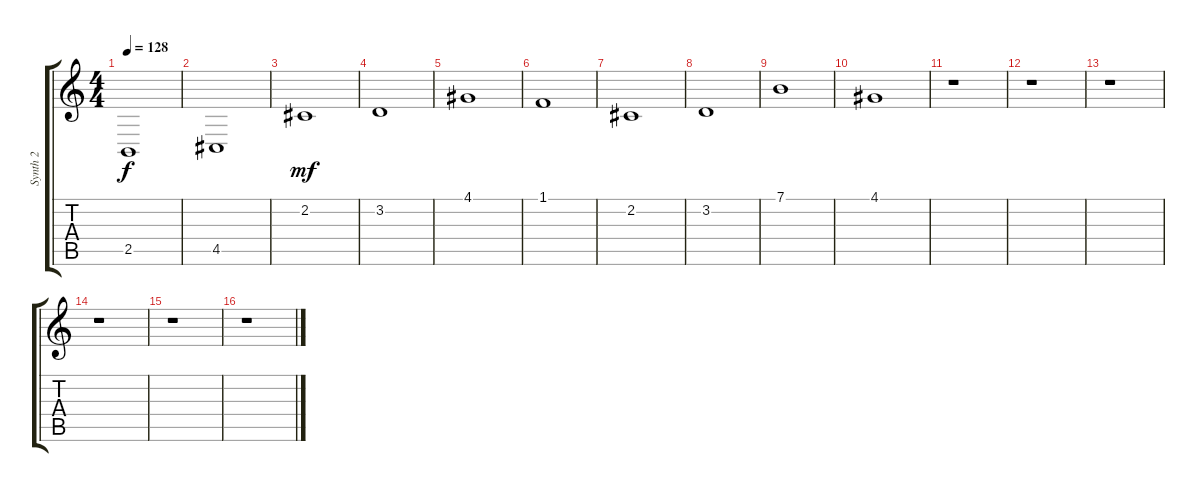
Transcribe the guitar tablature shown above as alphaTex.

\track ("Synth 2" "Synth 2") {instrument drawbarorgan}
\staff {score tabs}
\tuning (E4 B3 G3 D3 A2 E2) {hide}
\ts (4 4)
\tempo 128
\clef g2
\ks c
2.5.1{dy f} |
4.5.1 |
2.2.1{dy mf volume 16} |
3.2.1 |
4.1.1 |
1.1.1 |
2.2.1{volume 16} |
3.2.1 |
7.1.1 |
4.1.1 |
r.1 |
r.1 |
r.1 |
r.1 |
r.1 |
r.1
